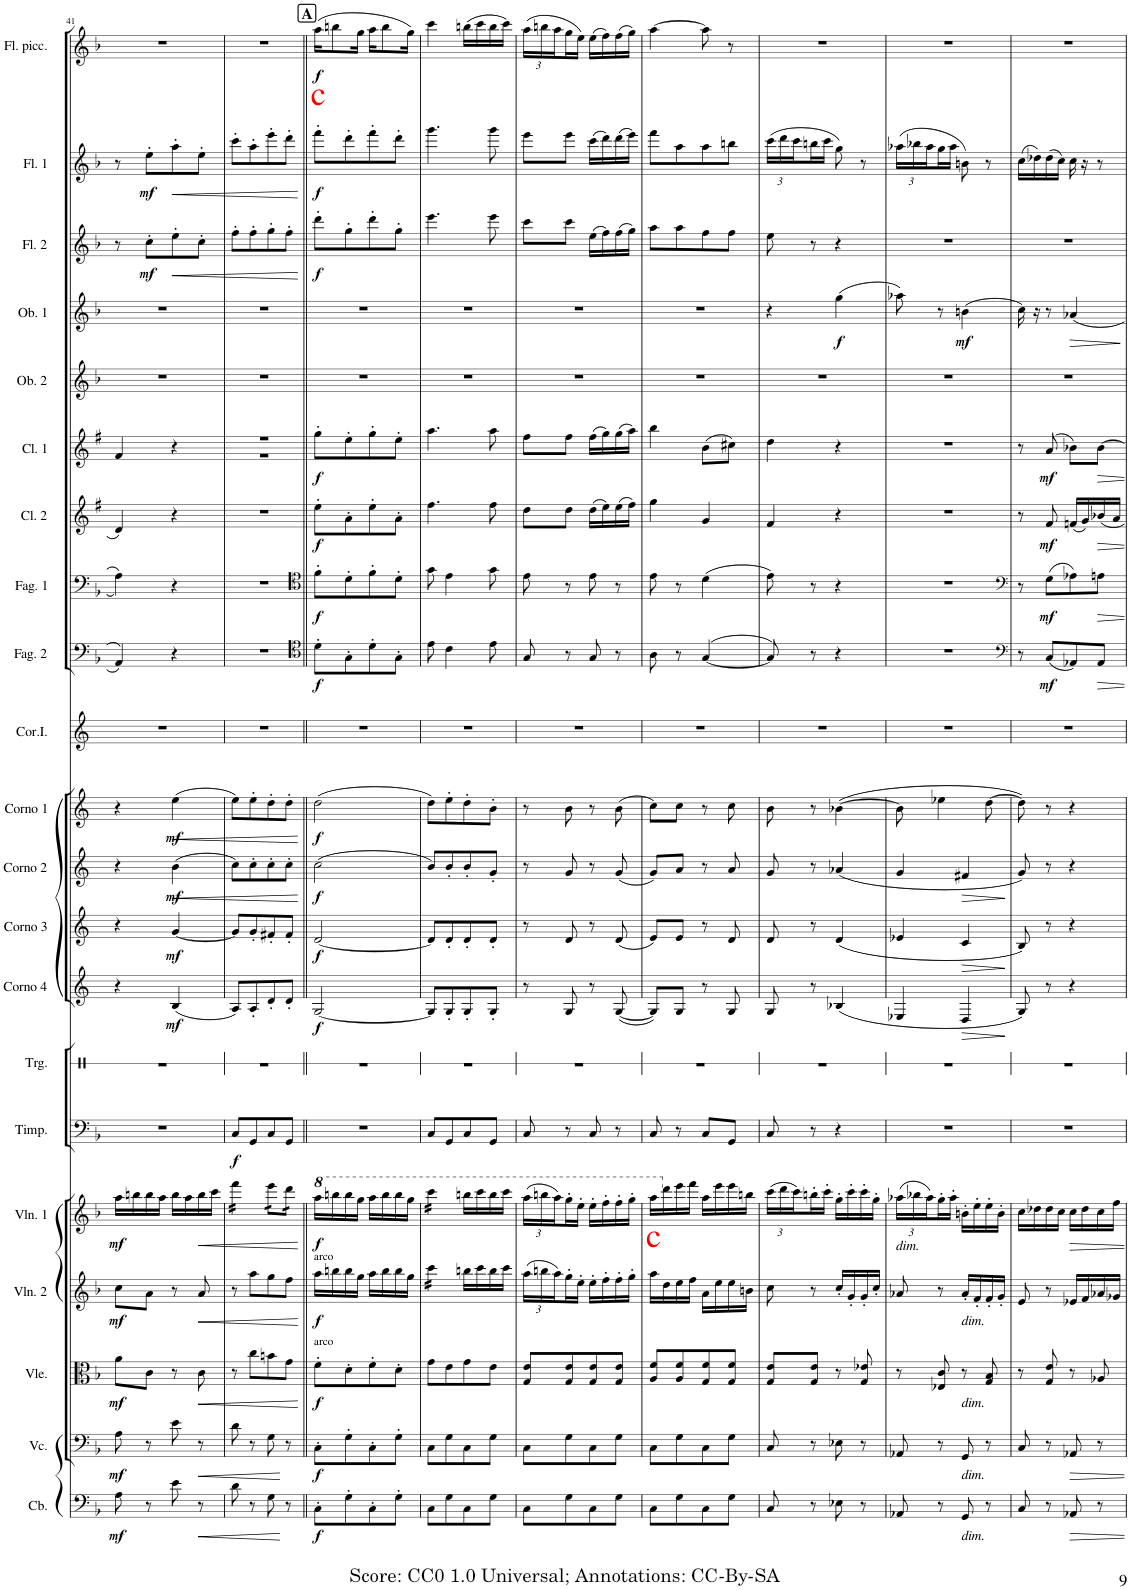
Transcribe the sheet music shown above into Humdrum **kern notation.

**kern	**dynam	**kern	**dynam	**kern	**dynam	**kern	**dynam	**kern	**text	**dynam	**kern	**dynam	**kern	**kern	**dynam	**kern	**dynam	**kern	**dynam	**kern	**dynam	**kern	**kern	**dynam	**kern	**dynam	**kern	**dynam	**kern	**dynam	**kern	**kern	**dynam	**kern	**dynam	**kern	**dynam	**kern	**text	**dynam
*part21	*part21	*part20	*part20	*part19	*part19	*part18	*part18	*part17	*part17	*part17	*part16	*part16	*part15	*part14	*part14	*part13	*part13	*part12	*part12	*part11	*part11	*part10	*part9	*part9	*part8	*part8	*part7	*part7	*part6	*part6	*part5	*part4	*part4	*part3	*part3	*part2	*part2	*part1	*part1	*part1
*staff21	*staff21	*staff20	*staff20	*staff19	*staff19	*staff18	*staff18	*staff17	*staff17	*staff17	*staff16	*staff16	*staff15	*staff14	*staff14	*staff13	*staff13	*staff12	*staff12	*staff11	*staff11	*staff10	*staff9	*staff9	*staff8	*staff8	*staff7	*staff7	*staff6	*staff6	*staff5	*staff4	*staff4	*staff3	*staff3	*staff2	*staff2	*staff1	*staff1	*staff1
*I"Contrabassi	*	*I"Violoncelli	*	*I"Viole	*	*I"Violini 2	*	*I"Violini  1	*	*	*I"Timpani	*	*I"Triangolo	*I"Corno in F 4	*	*I"Corno in F 3	*	*I"Corno in F 2	*	*I"Corno in F 1	*	*I"Corno Inglese	*I"Fagotto 2	*	*I"Fagotto 1	*	*I"Bb Clarinetto 2	*	*I"Bb Clarinetto 1	*	*I"Oboe 2	*I"Oboe 1	*	*I"Flauto 2	*	*I"Flauto 1	*	*I"Flauto Piccolo	*	*
*I'Cb.	*	*I'Vc.	*	*I'Vle.	*	*I'Vln. 2	*	*I'Vln. 1	*	*	*I'Timp.	*	*I'Trg.	*I'Corno 4	*	*I'Corno 3	*	*I'Corno 2	*	*I'Corno 1	*	*I'Cor.I.	*I'Fag. 2	*	*I'Fag. 1	*	*I'Cl. 2	*	*I'Cl. 1	*	*I'Ob. 2	*I'Ob. 1	*	*I'Fl. 2	*	*I'Fl. 1	*	*I'Fl. picc.	*	*
!!LO:PB:g=z
*clefF4	*	*clefF4	*	*clefC3	*	*clefG2	*	*clefG2	*	*	*clefF4	*	*clefX	*clefG2	*	*clefG2	*	*clefG2	*	*clefG2	*	*clefG2	*clefF4	*	*clefF4	*	*clefG2	*	*clefG2	*	*clefG2	*clefG2	*	*clefG2	*	*clefG2	*	*clefG2	*	*
*Trd7c12	*	*	*	*	*	*	*	*	*	*	*	*	*	*Trd4c7	*	*Trd4c7	*	*Trd4c7	*	*Trd4c7	*	*Trd4c7	*	*	*	*	*Trd1c2	*	*Trd1c2	*	*	*	*	*	*	*	*	*Trd-7c-12	*	*
*k[b-]	*	*k[b-]	*	*k[b-]	*	*k[b-]	*	*k[b-]	*	*	*k[b-]	*	*k[]	*k[]	*	*k[]	*	*k[]	*	*k[]	*	*k[]	*k[b-]	*	*k[b-]	*	*k[f#]	*	*k[f#]	*	*k[b-]	*k[b-]	*	*k[b-]	*	*k[b-]	*	*k[b-]	*	*
*M2/4	*	*M2/4	*	*M2/4	*	*M2/4	*	*M2/4	*	*	*M2/4	*	*M2/4	*M2/4	*	*M2/4	*	*M2/4	*	*M2/4	*	*M2/4	*M2/4	*	*M2/4	*	*M2/4	*	*M2/4	*	*M2/4	*M2/4	*	*M2/4	*	*M2/4	*	*M2/4	*	*
=41	=41	=41	=41	=41	=41	=41	=41	=41	=41	=41	=41	=41	=41	=41	=41	=41	=41	=41	=41	=41	=41	=41	=41	=41	=41	=41	=41	=41	=41	=41	=41	=41	=41	=41	=41	=41	=41	=41	=41	=41
!	!LO:DY:b	!	!LO:DY:b	!	!LO:DY:b	!	!LO:DY:b	!	!	!LO:DY:b	!	!	!	!	!	!	!	!	!	!	!	!	!	!	!	!	!	!	!	!	!	!	!	!	!	!	!	!	!	!
8A\	mf	8A\	mf	8a\L	mf	8cc\L	mf	16aa'\LL	.	mf	2r	.	2r	4r	.	4r	.	4r	.	4r	.	2r	4AA/	.	4A\	.	4d/	.	4f#/	.	2r	2r	.	8r	.	8r	.	2r	.	.
.	.	.	.	.	.	.	.	16bbn'\	.	.	.	.	.	.	.	.	.	.	.	.	.	.	.	.	.	.	.	.	.	.	.	.	.	.	.	.	.	.	.	.
!	!	!	!	!	!	!	!	!	!	!	!	!	!	!	!	!	!	!	!	!	!	!	!	!	!	!	!	!	!	!	!	!	!	!	!LO:DY:b	!	!LO:DY:b	!	!	!
8r	.	8r	.	8c\J	.	8a\J	.	16bb'\	.	.	.	.	.	.	.	.	.	.	.	.	.	.	.	.	.	.	.	.	.	.	.	.	.	8cc'\L	mf	8ee'\L	mf	.	.	.
.	.	.	.	.	.	.	.	16aa'\JJ	.	.	.	.	.	.	.	.	.	.	.	.	.	.	.	.	.	.	.	.	.	.	.	.	.	.	.	.	.	.	.	.
!	!	!	!	!	!	!	!	!	!	!	!	!	!	!	!LO:DY:b	!	!LO:DY:b	!	!LO:HP:b	!	!LO:HP:b	!	!	!	!	!	!	!	!	!	!	!	!	!	!LO:HP:b	!	!LO:HP:b	!	!	!
!	!	!	!	!	!	!	!	!	!	!	!	!	!	!	!	!	!	!	!LO:DY:n=1:b	!	!LO:DY:n=1:b	!	!	!	!	!	!	!	!	!	!	!	!	!	!	!	!	!	!	!
8e\	.	8e\	.	8r	.	8r	.	16bb'\LL	.	.	.	.	.	(<4B/	mf	[4g/	mf	(4b\	< mf	(4ee\	< mf	.	4r	.	4r	.	4r	.	4r	.	.	.	.	8ee'\	<	8aa'\	<	.	.	.
.	.	.	.	.	.	.	.	16aa'\	.	.	.	.	.	.	.	.	.	.	.	.	.	.	.	.	.	.	.	.	.	.	.	.	.	.	.	.	.	.	.	.
!	!LO:HP:b	!	!LO:HP:b	!	!LO:HP:b	!	!LO:HP:b	!	!	!LO:HP:b	!	!	!	!	!	!	!	!	!	!	!	!	!	!	!	!	!	!	!	!	!	!	!	!	!	!	!	!	!	!
8r	<	8r	<	8c\	<	8a/	<	16bb'\	.	<	.	.	.	.	.	.	.	.	.	.	.	.	.	.	.	.	.	.	.	.	.	.	.	8cc'\J	.	8ee'\J	.	.	.	.
.	.	.	.	.	.	.	.	16ccc'\JJ	.	.	.	.	.	.	.	.	.	.	.	.	.	.	.	.	.	.	.	.	.	.	.	.	.	.	.	.	.	.	.	.
=42	=42	=42	=42	=42	=42	=42	=42	=42	=42	=42	=42	=42	=42	=42	=42	=42	=42	=42	=42	=42	=42	=42	=42	=42	=42	=42	=42	=42	=42	=42	=42	=42	=42	=42	=42	=42	=42	=42	=42	=42
*	*	*	*	*	*	*	*	*	*	*	*	*	*	*	*	*	*	*	*	*	*	*	*	*	*	*	*	*	*^	*	*	*	*	*	*	*	*	*	*	*
!	!	!	!	!	!	!	!	!	!	!	!	!LO:DY:b	!	!	!	!	!	!	!	!	!	!	!	!	!	!	!	!	!	!	!	!	!	!	!	!	!	!	!	!	!
*	*	*	*	*	*	*	*	*tremolo	*	*	*	*	*	*	*	*	*	*	*	*	*	*	*	*	*	*	*	*	*	*	*	*	*	*	*	*	*	*	*	*	*
8d\	.	8d\	.	8r	.	8r	.	16fff\LL	.	.	8C/L	f	2r	8A/L)	.	8g/L]	.	8cc\L)	.	8ee\L)	.	2r	2r	.	2r	.	2r	.	2r	2r	.	2r	2r	.	8ff'\L	.	8ccc'\L	.	2r	.	.
.	.	.	.	.	.	.	.	16fff\	.	.	.	.	.	.	.	.	.	.	.	.	.	.	.	.	.	.	.	.	.	.	.	.	.	.	.	.	.	.	.	.	.
8r	.	8r	.	8cc\L	.	8aa\L	.	16fff\	.	.	8GG/	.	.	8A'/	.	8g'/	.	8cc'\	.	8ee'\	.	.	.	.	.	.	.	.	.	.	.	.	.	.	8ff'\	.	8aa'\	.	.	.	.
.	.	.	.	.	.	.	.	16fff\JJ	.	.	.	.	.	.	.	.	.	.	.	.	.	.	.	.	.	.	.	.	.	.	.	.	.	.	.	.	.	.	.	.	.
8G\	.	8G\	.	8bn\	.	8gg\	.	16eee\LL	.	.	8C/	.	.	8d'/	.	8f#X'/	.	8cc'\	.	8dd'\	.	.	.	.	.	.	.	.	.	.	.	.	.	.	8gg'\	.	8eee'\	.	.	.	.
.	.	.	.	.	.	.	.	16eee\	.	.	.	.	.	.	.	.	.	.	.	.	.	.	.	.	.	.	.	.	.	.	.	.	.	.	.	.	.	.	.	.	.
8r	[	8r	[	8g\J	.	8ff\J	.	16ddd\	.	.	8GG/J	.	.	8d'/J	.	8f#'/J	.	8cc'\J	.	8dd'\J	.	.	.	.	.	.	.	.	.	.	.	.	.	.	8ff'\J	.	8ddd'\J	.	.	.	.
.	.	.	.	.	.	.	.	16ddd\JJ	.	.	.	.	.	.	.	.	.	.	.	.	.	.	.	.	.	.	.	.	.	.	.	.	.	.	.	.	.	.	.	.	.
*	*	*	*	*	*	*	*	*Xtremolo	*	*	*	*	*	*	*	*	*	*	*	*	*	*	*	*	*	*	*	*	*	*	*	*	*	*	*	*	*	*	*	*	*
*	*	*	*	*	*	*	*	*	*	*	*	*	*	*	*	*	*	*	*	*	*	*	*	*	*	*	*	*	*v	*v	*	*	*	*	*	*	*	*	*	*	*
.	.	.	.	.	[	.	[	.	.	[	.	.	.	.	.	.	.	.	[	.	[	.	.	.	.	.	.	.	.	.	.	.	.	.	[	.	[	.	.	.
!!LO:REH:place=s1:a:B:cj:fs=14:t=A
=43||	=43||	=43||	=43||	=43||	=43||	=43||	=43||	=43||	=43||	=43||	=43||	=43||	=43||	=43||	=43||	=43||	=43||	=43||	=43||	=43||	=43||	=43||	=43||	=43||	=43||	=43||	=43||	=43||	=43||	=43||	=43||	=43||	=43||	=43||	=43||	=43||	=43||	=43||	=43||	=43||
*	*	*	*	*	*	*	*	*	*	*	*	*	*	*	*	*	*	*	*	*	*	*	*clefC4	*	*clefC4	*	*	*	*	*	*	*	*	*	*	*	*	*	*	*
*	*	*	*	*	*	*	*	*8va	*	*	*	*	*	*	*	*	*	*	*	*	*	*	*	*	*	*	*	*	*	*	*	*	*	*	*	*	*	*	*	*
!	!	!	!	!	!	!LO:TX:a:t=arco	!	!	!	!	!	!	!	!	!	!	!	!	!	!	!	!	!	!	!	!	!	!	!	!	!	!	!	!	!	!	!	!	!	!
!	!	!	!	!LO:TX:a:t=arco	!	!	!	!	!	!	!	!	!	!	!	!	!	!	!	!	!	!	!	!	!	!	!	!	!	!	!	!	!	!	!	!	!	!	!	!
!	!LO:DY:b	!	!LO:DY:b	!	!LO:DY:b	!	!LO:DY:b	!	!	!LO:DY:b	!	!	!	!	!LO:DY:b	!	!LO:DY:b	!	!LO:DY:b	!	!LO:DY:b	!	!	!LO:DY:b	!	!LO:DY:b	!	!LO:DY:b	!	!LO:DY:b	!	!	!	!	!LO:DY:b	!	!LO:DY:b	!	!LO:LY:b:color=#FF0000	!LO:DY:b
8C'\L	f	8C'\L	f	8f'\L	f	16aa\LL	f	16aaa\LL	.	f	2r	.	2r	[2G/	f	[2d/	f	(2cc\	f	(2dd\	f	2r	8d'\L	f	8f'\L	f	8ee'\L	f	8gg'\L	f	2r	2r	.	8ddd'\L	f	8fff'\L	f	(16aa\KL	c	f
.	.	.	.	.	.	16bbn\	.	16bbbn\	.	.	.	.	.	.	.	.	.	.	.	.	.	.	.	.	.	.	.	.	.	.	.	.	.	.	.	.	.	8bbn\	.	.
8G'\	.	8G'\	.	8d'\	.	16bb\	.	16bbb\	.	.	.	.	.	.	.	.	.	.	.	.	.	.	8G'\	.	8d'\	.	8a'\	.	8ee'\	.	.	.	.	8gg'\	.	8ddd'\	.	.	.	.
.	.	.	.	.	.	16gg\JJ	.	16ggg\JJ	.	.	.	.	.	.	.	.	.	.	.	.	.	.	.	.	.	.	.	.	.	.	.	.	.	.	.	.	.	16gg\Jk	.	.
8C'\	.	8C'\	.	8f'\	.	16aa\LL	.	16aaa\LL	.	.	.	.	.	.	.	.	.	.	.	.	.	.	8d'\	.	8f'\	.	8ee'\	.	8gg'\	.	.	.	.	8ddd'\	.	8fff'\	.	16aa\KL	.	.
.	.	.	.	.	.	16bb\	.	16bbb\	.	.	.	.	.	.	.	.	.	.	.	.	.	.	.	.	.	.	.	.	.	.	.	.	.	.	.	.	.	8bb\	.	.
8G'\J	.	8G'\J	.	8d'\J	.	16bb\	.	16bbb\	.	.	.	.	.	.	.	.	.	.	.	.	.	.	8G'\J	.	8d'\J	.	8a'\J	.	8ee'\J	.	.	.	.	8gg'\J	.	8ddd'\J	.	.	.	.
.	.	.	.	.	.	16gg\JJ	.	16ggg\JJ	.	.	.	.	.	.	.	.	.	.	.	.	.	.	.	.	.	.	.	.	.	.	.	.	.	.	.	.	.	16gg\Jk)	.	.
=44	=44	=44	=44	=44	=44	=44	=44	=44	=44	=44	=44	=44	=44	=44	=44	=44	=44	=44	=44	=44	=44	=44	=44	=44	=44	=44	=44	=44	=44	=44	=44	=44	=44	=44	=44	=44	=44	=44	=44	=44
*	*	*	*	*	*	*tremolo	*	*	*	*	*	*	*	*	*	*	*	*	*	*	*	*	*	*	*	*	*	*	*	*	*	*	*	*	*	*	*	*	*	*
*	*	*	*	*	*	*	*	*tremolo	*	*	*	*	*	*	*	*	*	*	*	*	*	*	*	*	*	*	*	*	*	*	*	*	*	*	*	*	*	*	*	*
8C\L	.	8C\L	.	8g\L	.	16ccc\LL	.	16cccc\LL	.	.	8C/L	.	2r	8G/L]	.	8d/L]	.	8b/L)	.	8dd\L)	.	2r	8e\	.	8g\	.	4.ff#\	.	4.aa\	.	2r	2r	.	4.eee\	.	4.ggg\	.	4ccc\	.	.
.	.	.	.	.	.	16ccc\	.	16cccc\	.	.	.	.	.	.	.	.	.	.	.	.	.	.	.	.	.	.	.	.	.	.	.	.	.	.	.	.	.	.	.	.
8G\	.	8G\	.	8e\	.	16ccc\	.	16cccc\	.	.	8GG/	.	.	8G'/	.	8d'/	.	8b'/	.	8ee'\	.	.	4c\	.	4e\	.	.	.	.	.	.	.	.	.	.	.	.	.	.	.
.	.	.	.	.	.	16ccc\JJ	.	16cccc\JJ	.	.	.	.	.	.	.	.	.	.	.	.	.	.	.	.	.	.	.	.	.	.	.	.	.	.	.	.	.	.	.	.
*	*	*	*	*	*	*	*	*Xtremolo	*	*	*	*	*	*	*	*	*	*	*	*	*	*	*	*	*	*	*	*	*	*	*	*	*	*	*	*	*	*	*	*
*	*	*	*	*	*	*Xtremolo	*	*	*	*	*	*	*	*	*	*	*	*	*	*	*	*	*	*	*	*	*	*	*	*	*	*	*	*	*	*	*	*	*	*
8C\	.	8C\	.	8g\	.	16bbn\LL	.	16bbbn\LL	.	.	8C/	.	.	8G'/	.	8d'/	.	8b'/	.	8dd'\	.	.	.	.	.	.	.	.	.	.	.	.	.	.	.	.	.	(16bbn\LL	.	.
.	.	.	.	.	.	16ccc\	.	16cccc\	.	.	.	.	.	.	.	.	.	.	.	.	.	.	.	.	.	.	.	.	.	.	.	.	.	.	.	.	.	16ccc\	.	.
8G\J	.	8G\J	.	8e\J	.	16bb\	.	16bbb\	.	.	8GG/J	.	.	8G'/J	.	8d'/J	.	8g'/J	.	8b'\J	.	.	8e\	.	8g\	.	8ff#\	.	8aa\	.	.	.	.	8eee\	.	8ggg\	.	16bb\	.	.
.	.	.	.	.	.	16ccc\JJ	.	16cccc\JJ	.	.	.	.	.	.	.	.	.	.	.	.	.	.	.	.	.	.	.	.	.	.	.	.	.	.	.	.	.	16ccc\JJ)	.	.
=45	=45	=45	=45	=45	=45	=45	=45	=45	=45	=45	=45	=45	=45	=45	=45	=45	=45	=45	=45	=45	=45	=45	=45	=45	=45	=45	=45	=45	=45	=45	=45	=45	=45	=45	=45	=45	=45	=45	=45	=45
*	*	*	*	*	*	*Xbrackettup	*	*Xbrackettup	*	*	*	*	*	*	*	*	*	*	*	*	*	*	*	*	*	*	*	*	*	*	*	*	*	*	*	*	*	*Xbrackettup	*	*
8C\L	.	8C\L	.	8G/ 8e/L	.	(24aa\LL	.	(24aaa\LL	.	.	8C/	.	2r	8r	.	8r	.	8r	.	8r	.	2r	8G/	.	8e\	.	8dd\L	.	8ff#\L	.	2r	2r	.	8ccc\L	.	8eee\L	.	(24aa\LL	.	.
.	.	.	.	.	.	24bbn\	.	24bbbn\	.	.	.	.	.	.	.	.	.	.	.	.	.	.	.	.	.	.	.	.	.	.	.	.	.	.	.	.	.	24bbn\	.	.
.	.	.	.	.	.	24aa\)	.	24aaa\)	.	.	.	.	.	.	.	.	.	.	.	.	.	.	.	.	.	.	.	.	.	.	.	.	.	.	.	.	.	24aa\	.	.
8G\	.	8G\	.	8G/ 8e/	.	16gg'\	.	16ggg'\	.	.	8r	.	.	8G/	.	8d/	.	8g/	.	8b\	.	.	8r	.	8r	.	8dd\J	.	8ff#\J	.	.	.	.	8ccc\J	.	8eee\J	.	16gg\	.	.
.	.	.	.	.	.	16ee'\JJ	.	16eee'\JJ	.	.	.	.	.	.	.	.	.	.	.	.	.	.	.	.	.	.	.	.	.	.	.	.	.	.	.	.	.	16ee\JJ)	.	.
8C\	.	8C\	.	8G/ 8e/	.	16ee'\LL	.	16eee'\LL	.	.	8C/	.	.	8r	.	8r	.	8r	.	8r	.	.	8G/	.	8e\	.	(16dd\LL	.	(16ff#\LL	.	.	.	.	(16ee\LL	.	(16ccc\LL	.	(16ee\LL	.	.
.	.	.	.	.	.	16ff'\	.	16fff'\	.	.	.	.	.	.	.	.	.	.	.	.	.	.	.	.	.	.	16ee\)	.	16gg\)	.	.	.	.	16ff\)	.	16ddd\)	.	16ff\)	.	.
8G\J	.	8G\J	.	8G/ 8e/J	.	16ff'\	.	16fff'\	.	.	8r	.	.	([8G/	.	(8d/	.	(8g/	.	(8b\	.	.	8r	.	8r	.	(16ee\	.	(16gg\	.	.	.	.	(16ff\	.	(16ddd\	.	(16ff\	.	.
.	.	.	.	.	.	16gg'\JJ	.	16ggg'\JJ	.	.	.	.	.	.	.	.	.	.	.	.	.	.	.	.	.	.	16ff#\JJ)	.	16aa\JJ)	.	.	.	.	16gg\JJ)	.	16eee\JJ)	.	16gg\JJ)	.	.
=46	=46	=46	=46	=46	=46	=46	=46	=46	=46	=46	=46	=46	=46	=46	=46	=46	=46	=46	=46	=46	=46	=46	=46	=46	=46	=46	=46	=46	=46	=46	=46	=46	=46	=46	=46	=46	=46	=46	=46	=46
!	!	!	!	!	!	!	!	!	!LO:LY:b:color=#FF0000	!	!	!	!	!	!	!	!	!	!	!	!	!	!	!	!	!	!	!	!	!	!	!	!	!	!	!	!	!	!	!
8C\L	.	8C\L	.	8A/ 8f/L	.	16aa\LL	.	16aaa\LL	c	.	8C/	.	2r	8G/L])	.	8e/L)	.	8g/L)	.	8cc\L)	.	2r	8A\	.	8e\	.	4gg\	.	4bb\	.	2r	2r	.	8aa\L	.	8fff\L	.	[4aa\	.	.
*	*	*	*	*	*	*	*	*X8va	*	*	*	*	*	*	*	*	*	*	*	*	*	*	*	*	*	*	*	*	*	*	*	*	*	*	*	*	*	*	*	*
.	.	.	.	.	.	16dd\	.	16ddd\	.	.	.	.	.	.	.	.	.	.	.	.	.	.	.	.	.	.	.	.	.	.	.	.	.	.	.	.	.	.	.	.
8G\	.	8G\	.	8A/ 8f/	.	16ee\	.	16eee\	.	.	8r	.	.	8G/J	.	8e/J	.	8a/J	.	8cc\J	.	.	8r	.	8r	.	.	.	.	.	.	.	.	8aa\	.	8aa\	.	.	.	.
.	.	.	.	.	.	16ff\JJ	.	16fff\JJ	.	.	.	.	.	.	.	.	.	.	.	.	.	.	.	.	.	.	.	.	.	.	.	.	.	.	.	.	.	.	.	.
8C\	.	8C\	.	8G/ 8f/	.	16a\LL	.	16aa\LL	.	.	8C/L	.	.	8r	.	8r	.	8r	.	8r	.	.	(>[4G/	.	(>4d\	.	4g/	.	(8b\L	.	.	.	.	8ff\	.	8aa\	.	8aa\]	.	.
.	.	.	.	.	.	16ee\	.	16eee\	.	.	.	.	.	.	.	.	.	.	.	.	.	.	.	.	.	.	.	.	.	.	.	.	.	.	.	.	.	.	.	.
8G\J	.	8G\J	.	8G/ 8f/J	.	16ee\	.	16eee\	.	.	8GG/J	.	.	8G/	.	8d/	.	8a/	.	8cc\	.	.	.	.	.	.	.	.	8cc#X\J)	.	.	.	.	8ff\J	.	8bbn\J	.	8r	.	.
.	.	.	.	.	.	16bn\JJ	.	16bbn\JJ	.	.	.	.	.	.	.	.	.	.	.	.	.	.	.	.	.	.	.	.	.	.	.	.	.	.	.	.	.	.	.	.
=47	=47	=47	=47	=47	=47	=47	=47	=47	=47	=47	=47	=47	=47	=47	=47	=47	=47	=47	=47	=47	=47	=47	=47	=47	=47	=47	=47	=47	=47	=47	=47	=47	=47	=47	=47	=47	=47	=47	=47	=47
*	*	*	*	*	*	*	*	*	*	*	*	*	*	*	*	*	*	*	*	*	*	*	*	*	*	*	*	*	*	*	*	*	*	*	*	*Xbrackettup	*	*	*	*
8C/	.	8C/	.	8G/ 8e/L	.	8cc\	.	(24ccc\LL	.	.	8C/	.	2r	8G/	.	8d/	.	8g/	.	8b\	.	2r	8G/])	.	8e\)	.	4f#/	.	4dd\	.	2r	4r	.	8ee\	.	(24ccc\LL	.	2r	.	.
.	.	.	.	.	.	.	.	24ddd\	.	.	.	.	.	.	.	.	.	.	.	.	.	.	.	.	.	.	.	.	.	.	.	.	.	.	.	24ddd\	.	.	.	.
.	.	.	.	.	.	.	.	24ccc\)	.	.	.	.	.	.	.	.	.	.	.	.	.	.	.	.	.	.	.	.	.	.	.	.	.	.	.	24ccc\	.	.	.	.
8r	.	8r	.	8G/ 8e/J	.	8r	.	16bbn'\	.	.	8r	.	.	8r	.	8r	.	8r	.	8r	.	.	8r	.	8r	.	.	.	.	.	.	.	.	8r	.	16bbn\	.	.	.	.
.	.	.	.	.	.	.	.	16ccc'\JJ	.	.	.	.	.	.	.	.	.	.	.	.	.	.	.	.	.	.	.	.	.	.	.	.	.	.	.	16ccc\JJ	.	.	.	.
!	!	!	!	!	!	!	!	!	!	!	!	!	!	!	!	!	!	!	!	!	!	!	!	!	!	!	!	!	!	!	!	!	!LO:DY:b	!	!	!	!	!	!	!
8E-X\	.	8E-X\	.	8r	.	16cc'/LL	.	16gg'\LL	.	.	4r	.	.	(4B-X/	.	(4d/	.	(<4a-X/	.	([4b-X\	.	.	4r	.	4r	.	4r	.	4r	.	.	(4gg\	f	4r	.	8gg\)	.	.	.	.
.	.	.	.	.	.	16g'/	.	16ccc'\	.	.	.	.	.	.	.	.	.	.	.	.	.	.	.	.	.	.	.	.	.	.	.	.	.	.	.	.	.	.	.	.
8r	.	8r	.	8G/ 8e-X/	.	16g'/	.	16ccc'\	.	.	.	.	.	.	.	.	.	.	.	.	.	.	.	.	.	.	.	.	.	.	.	.	.	.	.	8r	.	.	.	.
.	.	.	.	.	.	16cc'/JJ	.	16gg'\JJ	.	.	.	.	.	.	.	.	.	.	.	.	.	.	.	.	.	.	.	.	.	.	.	.	.	.	.	.	.	.	.	.
=48	=48	=48	=48	=48	=48	=48	=48	=48	=48	=48	=48	=48	=48	=48	=48	=48	=48	=48	=48	=48	=48	=48	=48	=48	=48	=48	=48	=48	=48	=48	=48	=48	=48	=48	=48	=48	=48	=48	=48	=48
!	!	!	!	!	!	!	!	!LO:TX:b:i:t=dim.	!	!	!	!	!	!	!	!	!	!	!	!	!	!	!	!	!	!	!	!	!	!	!	!	!	!	!	!	!	!	!	!
8AA-X/	.	8AA-X/	.	8r	.	8a-X/	.	(24aa-X\LL	.	.	2r	.	2r	4E-X/	.	4e-X/	.	4g/	.	8b-\]	.	2r	2r	.	2r	.	2r	.	2r	.	2r	8aa-X\)	.	2r	.	(24aa-X\LL	.	2r	.	.
.	.	.	.	.	.	.	.	24bb-X\	.	.	.	.	.	.	.	.	.	.	.	.	.	.	.	.	.	.	.	.	.	.	.	.	.	.	.	24bb-X\	.	.	.	.
.	.	.	.	.	.	.	.	24aa-\)	.	.	.	.	.	.	.	.	.	.	.	.	.	.	.	.	.	.	.	.	.	.	.	.	.	.	.	24aa-\	.	.	.	.
8r	.	8r	.	8E-X/ 8c/	.	8r	.	16gg'\	.	.	.	.	.	.	.	.	.	.	.	4ee-X\	.	.	.	.	.	.	.	.	.	.	.	8r	.	.	.	16gg\	.	.	.	.
.	.	.	.	.	.	.	.	16aa-'\JJ	.	.	.	.	.	.	.	.	.	.	.	.	.	.	.	.	.	.	.	.	.	.	.	.	.	.	.	16aa-\JJ	.	.	.	.
!	!	!	!	!	!	!LO:TX:b:i:t=dim.	!	!	!	!	!	!	!	!	!	!	!	!	!	!	!	!	!	!	!	!	!	!	!	!	!	!	!	!	!	!	!	!	!	!
!	!	!	!	!LO:TX:b:i:t=dim.	!	!	!	!	!	!	!	!	!	!	!	!	!	!	!	!	!	!	!	!	!	!	!	!	!	!	!	!	!	!	!	!	!	!	!	!
!	!	!LO:TX:b:i:t=dim.	!	!	!	!	!	!	!	!	!	!	!	!	!	!	!	!	!	!	!	!	!	!	!	!	!	!	!	!	!	!	!	!	!	!	!	!	!	!
!LO:TX:b:i:t=dim.	!	!	!	!	!	!	!	!	!	!	!	!	!	!	!	!	!	!	!	!	!	!	!	!	!	!	!	!	!	!	!	!	!	!	!	!	!	!	!	!
!	!	!	!	!	!	!	!	!	!	!	!	!	!	!	!LO:HP:b	!	!LO:HP:b	!	!LO:HP:b	!	!	!	!	!	!	!	!	!	!	!	!	!	!LO:DY:b	!	!	!	!	!	!	!
8GG/	.	8GG/	.	8r	.	16a-'/LL	.	16bn'\LL	.	.	.	.	.	4D/	>	4c/	>	4f#X/	>	.	.	.	.	.	.	.	.	.	.	.	.	(4bn\	mf	.	.	8bn\)	.	.	.	.
.	.	.	.	.	.	16f'/	.	16ee'\	.	.	.	.	.	.	.	.	.	.	.	.	.	.	.	.	.	.	.	.	.	.	.	.	.	.	.	.	.	.	.	.
8r	.	8r	.	8G/ 8B-/	.	16f'/	.	16ee'\	.	.	.	.	.	.	.	.	.	.	.	[8dd\	.	.	.	.	.	.	.	.	.	.	.	.	.	.	.	8r	.	.	.	.
.	.	.	.	.	.	16g'/JJ	.	16b'\JJ	.	.	.	.	.	.	.	.	.	.	.	.	.	.	.	.	.	.	.	.	.	.	.	.	.	.	.	.	.	.	.	.
.	.	.	.	.	.	.	.	.	.	.	.	.	.	.	]	.	]	.	]	.	.	.	.	.	.	.	.	.	.	.	.	.	.	.	.	.	.	.	.	.
=49	=49	=49	=49	=49	=49	=49	=49	=49	=49	=49	=49	=49	=49	=49	=49	=49	=49	=49	=49	=49	=49	=49	=49	=49	=49	=49	=49	=49	=49	=49	=49	=49	=49	=49	=49	=49	=49	=49	=49	=49
*	*	*	*	*	*	*	*	*	*	*	*	*	*	*	*	*	*	*	*	*	*	*	*clefF4	*	*clefF4	*	*	*	*	*	*	*	*	*	*	*	*	*	*	*
8C/	.	8C/	.	8r	.	8e/	.	16cc\LL	.	.	2r	.	2r	8G/)	.	8B/)	.	8g/)	.	8dd\])	.	2r	8r	.	8r	.	8r	.	8r	.	2r	16cc\)	.	2r	.	(16cc\LL	.	2r	.	.
.	.	.	.	.	.	.	.	16dd-X\	.	.	.	.	.	.	.	.	.	.	.	.	.	.	.	.	.	.	.	.	.	.	.	16r	.	.	.	16dd-X\)	.	.	.	.
!	!	!	!	!	!	!	!	!	!	!	!	!	!	!	!	!	!	!	!	!	!	!	!	!LO:DY:b	!	!LO:DY:b	!	!LO:DY:b	!	!LO:DY:b	!	!	!	!	!	!	!	!	!	!
8r	.	8r	.	8G/ 8e/	.	8r	.	16dd-\	.	.	.	.	.	8r	.	8r	.	8r	.	8r	.	.	(8C/L	mf	(8G\L	mf	8f#/	mf	(8a/	mf	.	8r	.	.	.	(16dd-\	.	.	.	.
.	.	.	.	.	.	.	.	16cc\JJ	.	.	.	.	.	.	.	.	.	.	.	.	.	.	.	.	.	.	.	.	.	.	.	.	.	.	.	16cc\JJ)	.	.	.	.
!	!	!	!	!	!	!	!	!	!	!	!	!	!	!	!	!	!	!	!	!	!	!	!	!	!	!	!	!	!	!	!	!	!LO:HP:b	!	!	!	!	!	!	!
8AA-X/	.	8AA-X/	.	8r	.	16e-X/LL	.	16cc\LL	.	.	.	.	.	4r	.	4r	.	4r	.	4r	.	.	8AA-X/)	.	8A-X\)	.	(16fn/LL	.	8b-X\L)	.	.	4a-X/	>	.	.	16cc\	.	.	.	.
.	.	.	.	.	.	16f/	.	16dd-\	.	.	.	.	.	.	.	.	.	.	.	.	.	.	.	.	.	.	16g/)	.	.	.	.	.	.	.	.	16r	.	.	.	.
8r	.	8r	.	8A-X/	.	16a-X/	.	16cc\	.	.	.	.	.	.	.	.	.	.	.	.	.	.	8AA-/J	.	8An\J	.	16b-X/	.	[8b-\J	.	.	.	.	.	.	8r	.	.	.	.
.	.	.	.	.	.	16g-X/JJ	.	16ff\JJ	.	.	.	.	.	.	.	.	.	.	.	.	.	.	.	.	.	.	16a/JJ	.	.	.	.	.	.	.	.	.	.	.	.	.
.	.	.	.	.	.	.	.	.	.	.	.	.	.	.	.	.	.	.	.	.	.	.	.	.	.	.	.	.	.	.	.	.	]	.	.	.	.	.	.	.
=	=	=	=	=	=	=	=	=	=	=	=	=	=	=	=	=	=	=	=	=	=	=	=	=	=	=	=	=	=	=	=	=	=	=	=	=	=	=	=	=
*-	*-	*-	*-	*-	*-	*-	*-	*-	*-	*-	*-	*-	*-	*-	*-	*-	*-	*-	*-	*-	*-	*-	*-	*-	*-	*-	*-	*-	*-	*-	*-	*-	*-	*-	*-	*-	*-	*-	*-	*-
